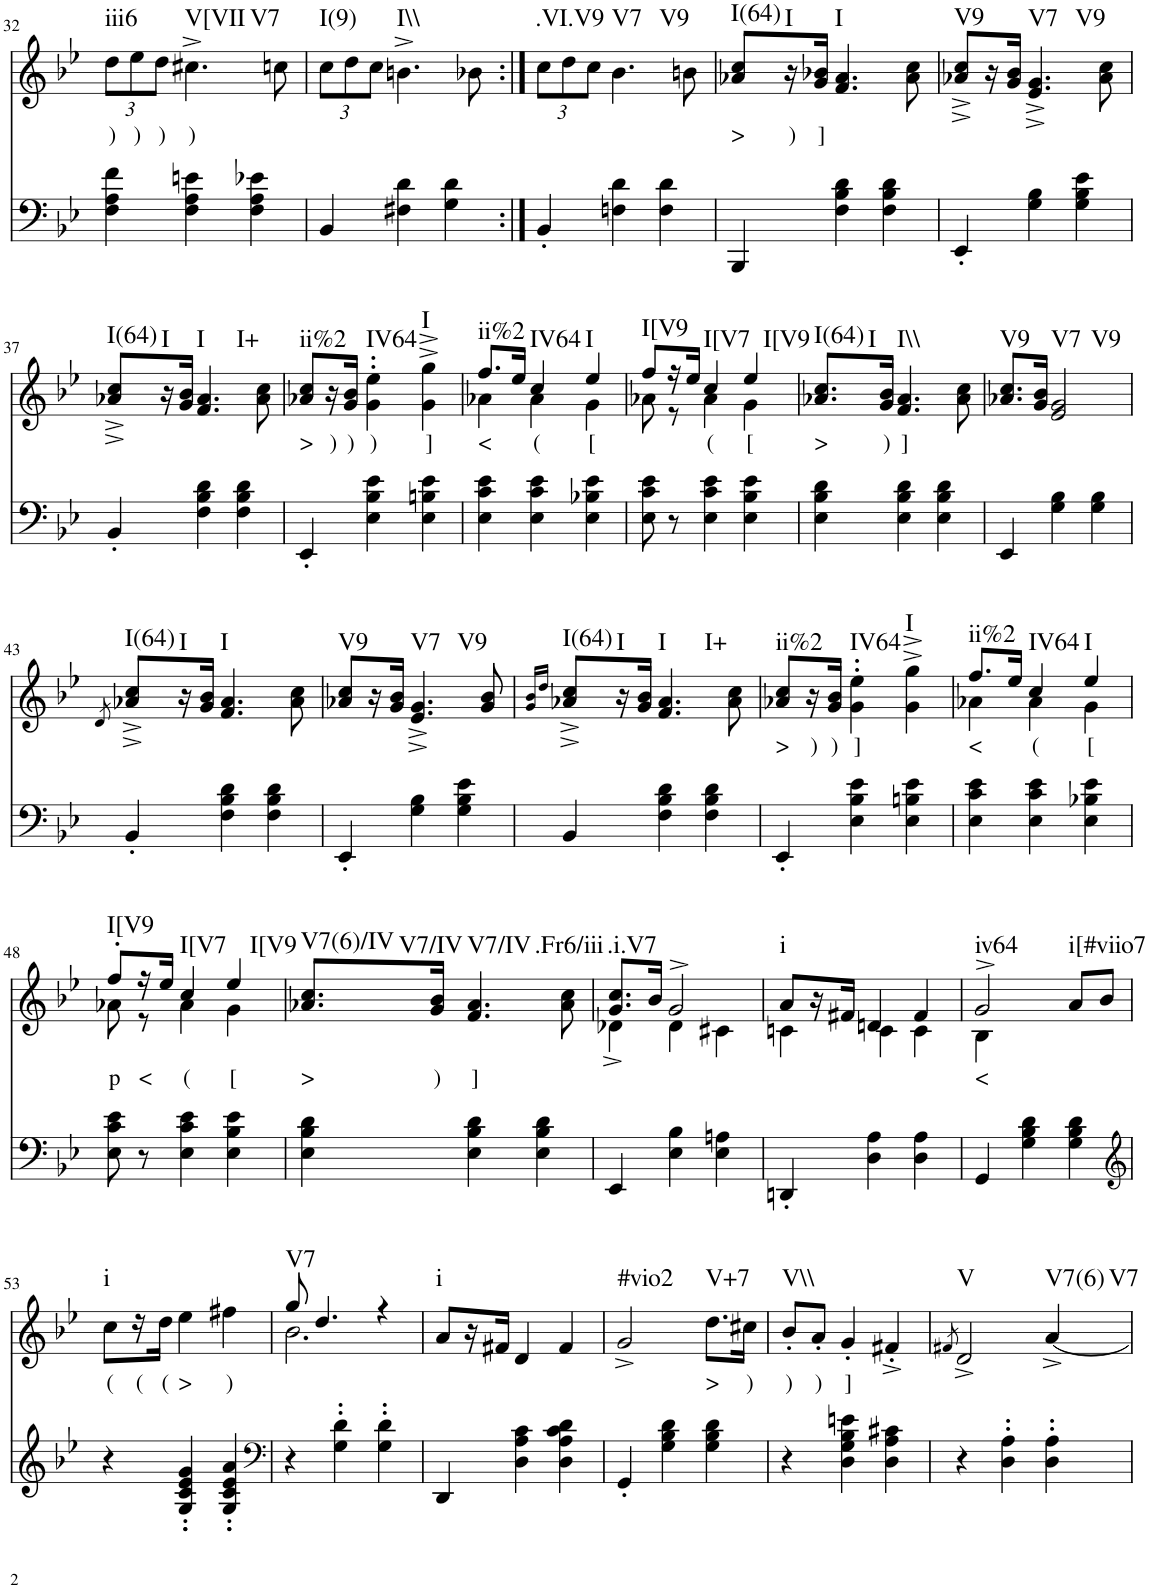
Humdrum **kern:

**kern	**kern	**text	**harte
*part2	*part1	*part1	*part1
*staff2	*staff1	*staff1	*
*I"piano	*I"piano	*	*
*I'Pno	*I'Pno	*	*
!!LO:PB:g=z
*clefF4	*clefG2	*	*
*k[b-e-]	*k[b-e-]	*	*
*g:	*g:	*	*
*M3/4	*M3/4	*	*
*	*Xbrackettup	*	*
=32	=32	=32	=32
!	!	!LO:LY:b	!LO:H:kt=iii6
4F\ 4A\ 4f\	12dd\L	)	N
!	!	!LO:LY:b	!
.	12ee-\	)	.
!	!	!LO:LY:b	!
.	12dd\J	)	.
!	!	!LO:LY:b	!LO:H:n=1:kt=V[VII
!	!	!	!LO:H:n=2:kt=V7
4F\ 4A\ 4en\	4.cc#X^\	)	N N
4F\ 4A\ 4e-X\	.	.	.
.	8ccn\	.	.
=33	=33	=33	=33
!	!	!	!LO:H:kt=I(9)
4BB-/	12cc\L	.	N
.	12dd\	.	.
.	12cc\J	.	.
!	!	!	!LO:H:kt=I\\
4F#X\ 4d\	4.bn^\	.	N
4G\ 4d\	.	.	.
.	8b-X\	.	.
=34:|!	=34:|!	=34:|!	=34:|!
!	!	!	!LO:H:kt=.VI.V9
4BB-'/	12cc\L	.	N
.	12dd\	.	.
.	12cc\J	.	.
!	!	!	!LO:H:n=1:kt=V7
!	!	!	!LO:H:n=2:kt=V9
4Fn\ 4d\	4.b-\	.	N N
4F\ 4d\	.	.	.
.	8bn\	.	.
=35	=35	=35	=35
!	!	!LO:LY:b	!LO:H:kt=I(64)
4BBB-/	8a-X/ 8cc/L	>	N
!	!	!LO:LY:b	!LO:H:kt=I
.	16r	)	N
!	!	!LO:LY:b	!
.	16g/ 16b-X/JJ	]	.
!	!	!	!LO:H:kt=I
4F\ 4B-\ 4d\	4.f/ 4.a-/	.	N
4F\ 4B-\ 4d\	.	.	.
.	8a-\ 8cc\	.	.
=36	=36	=36	=36
!	!	!	!LO:H:kt=V9
4EE-'/	8a-X/^ 8cc/^L	.	N
.	16r	.	.
.	16g/ 16b-/JJ	.	.
!	!	!	!LO:H:n=1:kt=V7
!	!	!	!LO:H:n=2:kt=V9
4G\ 4B-\	4.e-/^ 4.g/^	.	N N
4G\ 4B-\ 4e-\	.	.	.
.	8a-\ 8cc\	.	.
!!LO:LB:g=z
=37	=37	=37	=37
!	!	!	!LO:H:kt=I(64)
4BB-'/	8a-X/^ 8cc/^L	.	N
!	!	!	!LO:H:kt=I
.	16r	.	N
.	16g/ 16b-/JJ	.	.
!	!	!	!LO:H:n=1:kt=I
!	!	!	!LO:H:n=2:kt=I+
4F\ 4B-\ 4d\	4.f/ 4.a-/	.	N N
4F\ 4B-\ 4d\	.	.	.
.	8a-\ 8cc\	.	.
=38	=38	=38	=38
!	!	!LO:LY:b	!LO:H:kt=ii%2
4EE-'/	8a-X/ 8cc/L	>	N
!	!	!LO:LY:b	!
.	16r	)	.
!	!	!LO:LY:b	!
.	16g/ 16b-/JJ	)	.
!	!	!LO:LY:b	!LO:H:kt=IV64
4E-\ 4B-\ 4e-\	4g\' 4ee-\'	)	N
!	!	!LO:LY:b	!LO:H:kt=I
4E-\ 4Bn\ 4e-\	4g\^ 4gg\^	]	N
=39	=39	=39	=39
*	*^	*	*
!	!	!	!LO:LY:b	!LO:H:kt=ii%2
4E-\ 4c\ 4e-\	8.ff/L	4a-X\	<	N
.	16ee-/Jk	.	.	.
!	!	!	!LO:LY:b	!LO:H:kt=IV64
4E-\ 4c\ 4e-\	4cc/	4a-\	(	N
!	!	!	!LO:LY:b	!LO:H:kt=I
4E-\ 4B-X\ 4e-\	4ee-/	4g\	[	N
=40	=40	=40	=40	=40
!	!	!	!	!LO:H:kt=I[V9
8E-\ 8c\ 8e-\	8ff/L	8a-X\	.	N
8r	16r	8r	.	.
.	16ee-/JJ	.	.	.
!	!	!	!LO:LY:b	!LO:H:kt=I[V7
4E-\ 4c\ 4e-\	4cc/	4a-\	(	N
!	!	!	!LO:LY:b	!LO:H:kt=I[V9
4E-\ 4B-\ 4e-\	4ee-/	4g\	[	N
=41	=41	=41	=41	=41
!	!	!	!LO:LY:b	!LO:H:n=1:kt=I(64)
!	!	!	!	!LO:H:n=2:kt=I
*	*v	*v	*	*
4E-\ 4B-\ 4d\	8.a-X/ 8.cc/L	>	N N
!	!	!LO:LY:b	!
.	16g/ 16b-/Jk	)	.
!	!	!LO:LY:b	!LO:H:kt=I\\
4E-\ 4B-\ 4d\	4.f/ 4.a-/	]	N
4E-\ 4B-\ 4d\	.	.	.
.	8a-\ 8cc\	.	.
=42	=42	=42	=42
!	!	!	!LO:H:kt=V9
4EE-/	8.a-X/ 8.cc/L	.	N
.	16g/ 16b-/Jk	.	.
!	!	!	!LO:H:n=1:kt=V7
!	!	!	!LO:H:n=2:kt=V9
4G\ 4B-\	2e-/ 2g/	.	N N
4G\ 4B-\	.	.	.
!!LO:LB:g=z
=43	=43	=43	=43
.	8qd/	.	.
!	!	!	!LO:H:kt=I(64)
4BB-'/	8a-X/^ 8cc/^L	.	N
!	!	!	!LO:H:kt=I
.	16r	.	N
.	16g/ 16b-/JJ	.	.
!	!	!	!LO:H:kt=I
4F\ 4B-\ 4d\	4.f/ 4.a-/	.	N
4F\ 4B-\ 4d\	.	.	.
.	8a-\ 8cc\	.	.
=44	=44	=44	=44
!	!	!	!LO:H:kt=V9
4EE-'/	8a-X/ 8cc/L	.	N
.	16r	.	.
.	16g/ 16b-/JJ	.	.
!	!	!	!LO:H:n=1:kt=V7
!	!	!	!LO:H:n=2:kt=V9
4G\ 4B-\	4.e-/^ 4.g/^	.	N N
4G\ 4B-\ 4e-\	.	.	.
.	8g/ 8b-/	.	.
=45	=45	=45	=45
.	16qg/ 16qb-/LL	.	.
.	16qdd/JJ	.	.
!	!	!	!LO:H:kt=I(64)
4BB-/	8a-X/^ 8cc/^L	.	N
!	!	!	!LO:H:kt=I
.	16r	.	N
.	16g/ 16b-/JJ	.	.
!	!	!	!LO:H:n=1:kt=I
!	!	!	!LO:H:n=2:kt=I+
4F\ 4B-\ 4d\	4.f/ 4.a-/	.	N N
4F\ 4B-\ 4d\	.	.	.
.	8a-\ 8cc\	.	.
=46	=46	=46	=46
!	!	!LO:LY:b	!LO:H:kt=ii%2
4EE-'/	8a-X/ 8cc/L	>	N
!	!	!LO:LY:b	!
.	16r	)	.
!	!	!LO:LY:b	!
.	16g/ 16b-/JJ	)	.
!	!	!LO:LY:b	!LO:H:kt=IV64
4E-\ 4B-\ 4e-\	4g\' 4ee-\'	]	N
!	!	!	!LO:H:kt=I
4E-\ 4Bn\ 4e-\	4g\^ 4gg\^	.	N
=47	=47	=47	=47
*	*^	*	*
!	!	!	!LO:LY:b	!LO:H:kt=ii%2
4E-\ 4c\ 4e-\	8.ff/L	4a-X\	<	N
.	16ee-/Jk	.	.	.
!	!	!	!LO:LY:b	!LO:H:kt=IV64
4E-\ 4c\ 4e-\	4cc/	4a-\	(	N
!	!	!	!LO:LY:b	!LO:H:kt=I
4E-\ 4B-X\ 4e-\	4ee-/	4g\	[	N
!!LO:LB:g=z	!!
=48	=48	=48	=48	=48
!	!	!	!LO:LY:b	!LO:H:kt=I[V9
8E-\ 8c\ 8e-\	8ff'/L	8a-X\	p	N
!	!	!	!LO:LY:b	!
8r	16r	8r	<	.
.	16ee-/JJ	.	.	.
!	!	!	!LO:LY:b	!LO:H:kt=I[V7
4E-\ 4c\ 4e-\	4cc/	4a-\	(	N
!	!	!	!LO:LY:b	!LO:H:kt=I[V9
4E-\ 4B-\ 4e-\	4ee-/	4g\	[	N
=49	=49	=49	=49	=49
!	!	!	!LO:LY:b	!LO:H:n=1:kt=V7(6)/IV
!	!	!	!	!LO:H:n=2:kt=V7/IV
*	*v	*v	*	*
4E-\ 4B-\ 4d\	8.a-X/ 8.cc/L	>	N N
!	!	!LO:LY:b	!
.	16g/ 16b-/Jk	)	.
!	!	!LO:LY:b	!LO:H:n=1:kt=V7/IV
!	!	!	!LO:H:n=2:kt=.Fr6/iii
4E-\ 4B-\ 4d\	4.f/ 4.a-/	]	N N
4E-\ 4B-\ 4d\	.	.	.
.	8a-\ 8cc\	.	.
=50	=50	=50	=50
*	*^	*	*
!	!	!	!	!LO:H:kt=.i.V7
4EE-/	8.g/ 8.cc/L	4d-X^\	.	N
.	16b-/Jk	.	.	.
4E-\ 4B-\	2g^/	4d-\	.	.
4E-\ 4An\	.	4c#X\	.	.
=51	=51	=51	=51	=51
!	!	!	!	!LO:H:kt=i
4DDn'/	8a/L	4cn\	.	N
.	16r	.	.	.
.	16f#X/JJ	.	.	.
4D\ 4A\	4dn/	4c\	.	.
4D\ 4A\	4f#/	4c\	.	.
=52	=52	=52	=52	=52
!	!	!	!LO:LY:b	!LO:H:kt=iv64
4GG/	2g^/	4B-\	<	N
4G\ 4B-\ 4d\	.	2ryy	.	.
!	!	!	!	!LO:H:kt=i[#viio7
4G\ 4B-\ 4d\	8a/L	.	.	N
.	8b-/J	.	.	.
*	*v	*v	*	*
!!LO:LB:g=z
=53	=53	=53	=53
*clefG2	*	*	*
!	!	!LO:LY:b	!LO:H:kt=i
4r	8cc\L	(	N
!	!	!LO:LY:b	!
.	16r	(	.
!	!	!LO:LY:b	!
.	16dd\JJ	(	.
!	!	!LO:LY:b	!
4G/' 4c/' 4e-/' 4g/'	4ee-\	>	.
!	!	!LO:LY:b	!
4G/' 4c/' 4e-/' 4a/'	4ff#X\	)	.
=54	=54	=54	=54
*clefF4	*	*	*
*	*^	*	*
!	!	!	!	!LO:H:kt=V7
4r	8gg/	2.b-\	.	N
.	4.dd/	.	.	.
4G\' 4d\'	.	.	.	.
4G\' 4d\'	4r	.	.	.
*	*v	*v	*	*
=55	=55	=55	=55
!	!	!	!LO:H:kt=i
4DD/	8a/L	.	N
.	16r	.	.
.	16f#X/JJ	.	.
4D\ 4A\ 4c\	4d/	.	.
4D\ 4A\ 4c\ 4d\	4f#/	.	.
=56	=56	=56	=56
!	!	!	!LO:H:kt=#vio2
4GG'/	2g^/	.	N
4G\ 4B-\ 4d\	.	.	.
!	!	!LO:LY:b	!LO:H:kt=V+7
4G\ 4B-\ 4d\	8.dd\L	>	N
!	!	!LO:LY:b	!
.	16cc#X\Jk	)	.
=57	=57	=57	=57
!	!	!LO:LY:b	!LO:H:kt=V\\
4r	8b-'/L	)	N
!	!	!LO:LY:b	!
.	8a'/J	)	.
!	!	!LO:LY:b	!
4D\ 4G\ 4B-\ 4en\	4g'/	]	.
4D\ 4A\ 4c#X\	4f#X'^/	.	.
=58	=58	=58	=58
.	8qf#X/	.	.
!	!	!	!LO:H:kt=V
4r	2d^/	.	N
4D\' 4A\'	.	.	.
!	!	!	!LO:H:n=1:kt=V7(6)
!	!	!	!LO:H:n=2:kt=V7
4D\' 4A\'	[4a^/	.	N N
=	=	=	=
*-	*-	*-	*-
